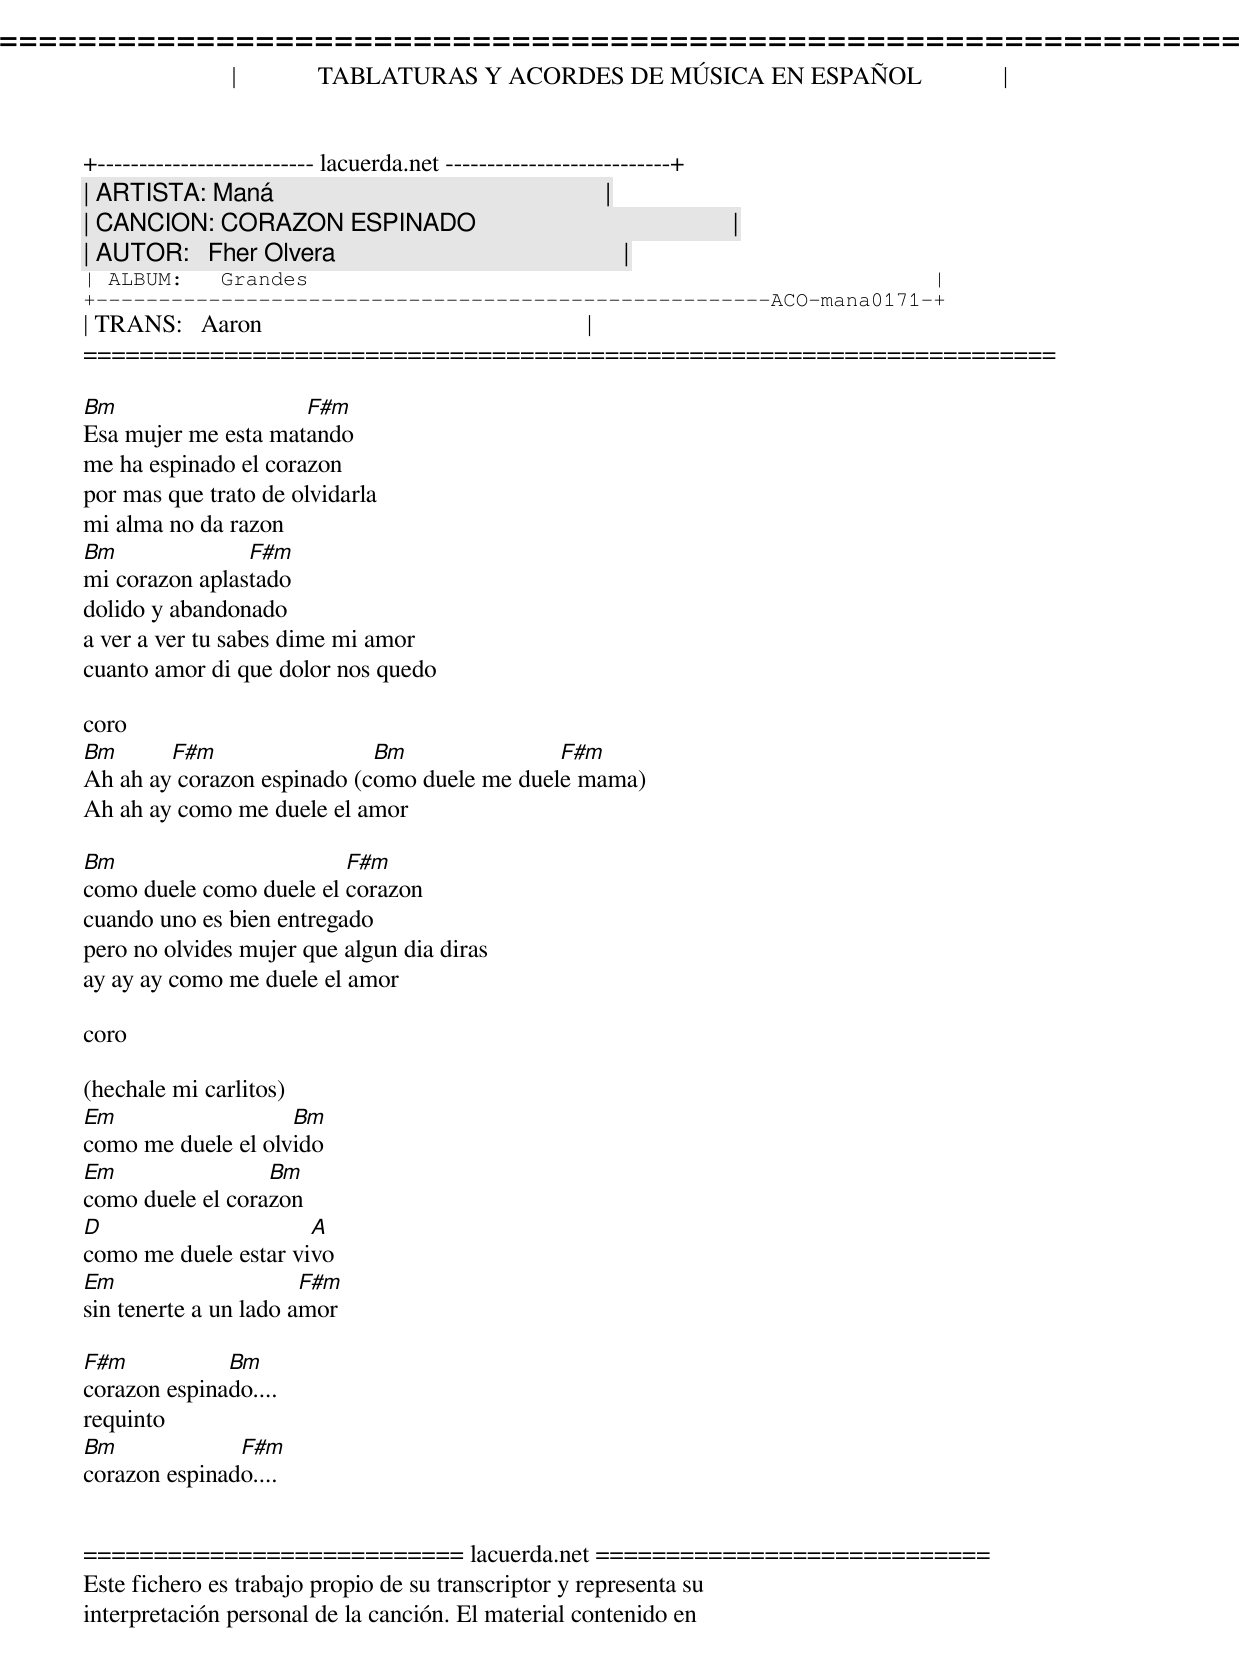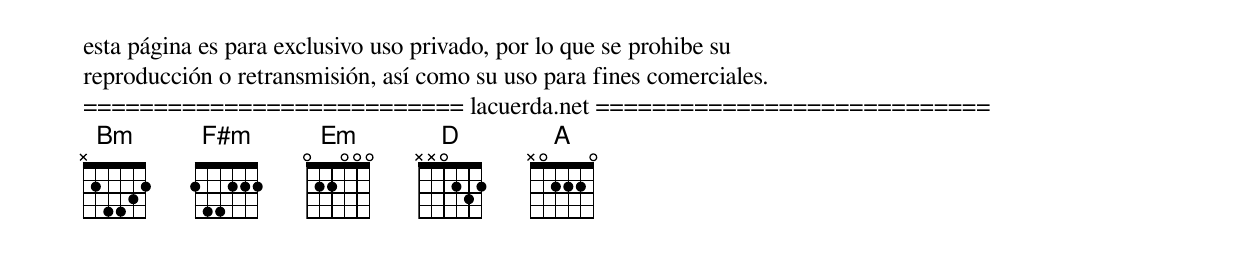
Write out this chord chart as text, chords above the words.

=====================================================================
|             TABLATURAS Y ACORDES DE MÚSICA EN ESPAÑOL             |
+-------------------------- lacuerda.net ---------------------------+
| ARTISTA: Maná                                                     |
| CANCION: CORAZON ESPINADO                                         |
| AUTOR:   Fher Olvera                                              |
| ALBUM:   Grandes                                                  |
+------------------------------------------------------ACO-mana0171-+
| TRANS:   Aaron                                                    |
=====================================================================

Bm                   F#m
Esa mujer me esta matando
me ha espinado el corazon
por mas que trato de olvidarla
mi alma no da razon
Bm              F#m
mi corazon aplastado
dolido y abandonado
a ver a ver tu sabes dime mi amor
cuanto amor di que dolor nos quedo

coro
Bm      F#m                 Bm               F#m
Ah ah ay corazon espinado (como duele me duele mama)
Ah ah ay como me duele el amor

Bm                       F#m
como duele como duele el corazon
cuando uno es bien entregado
pero no olvides mujer que algun dia diras
ay ay ay como me duele el amor

coro

(hechale mi carlitos)
Em                  Bm
como me duele el olvido
Em                Bm
como duele el corazon
D                     A
como me duele estar vivo
Em                     F#m
sin tenerte a un lado amor

F#m           Bm
corazon espinado....
requinto
Bm             F#m
corazon espinado....


=========================== lacuerda.net ============================
Este fichero es trabajo propio de su transcriptor y representa su
interpretación personal de la canción. El material contenido en
esta página es para exclusivo uso privado, por lo que se prohibe su
reproducción o retransmisión, así como su uso para fines comerciales.
=========================== lacuerda.net ============================
